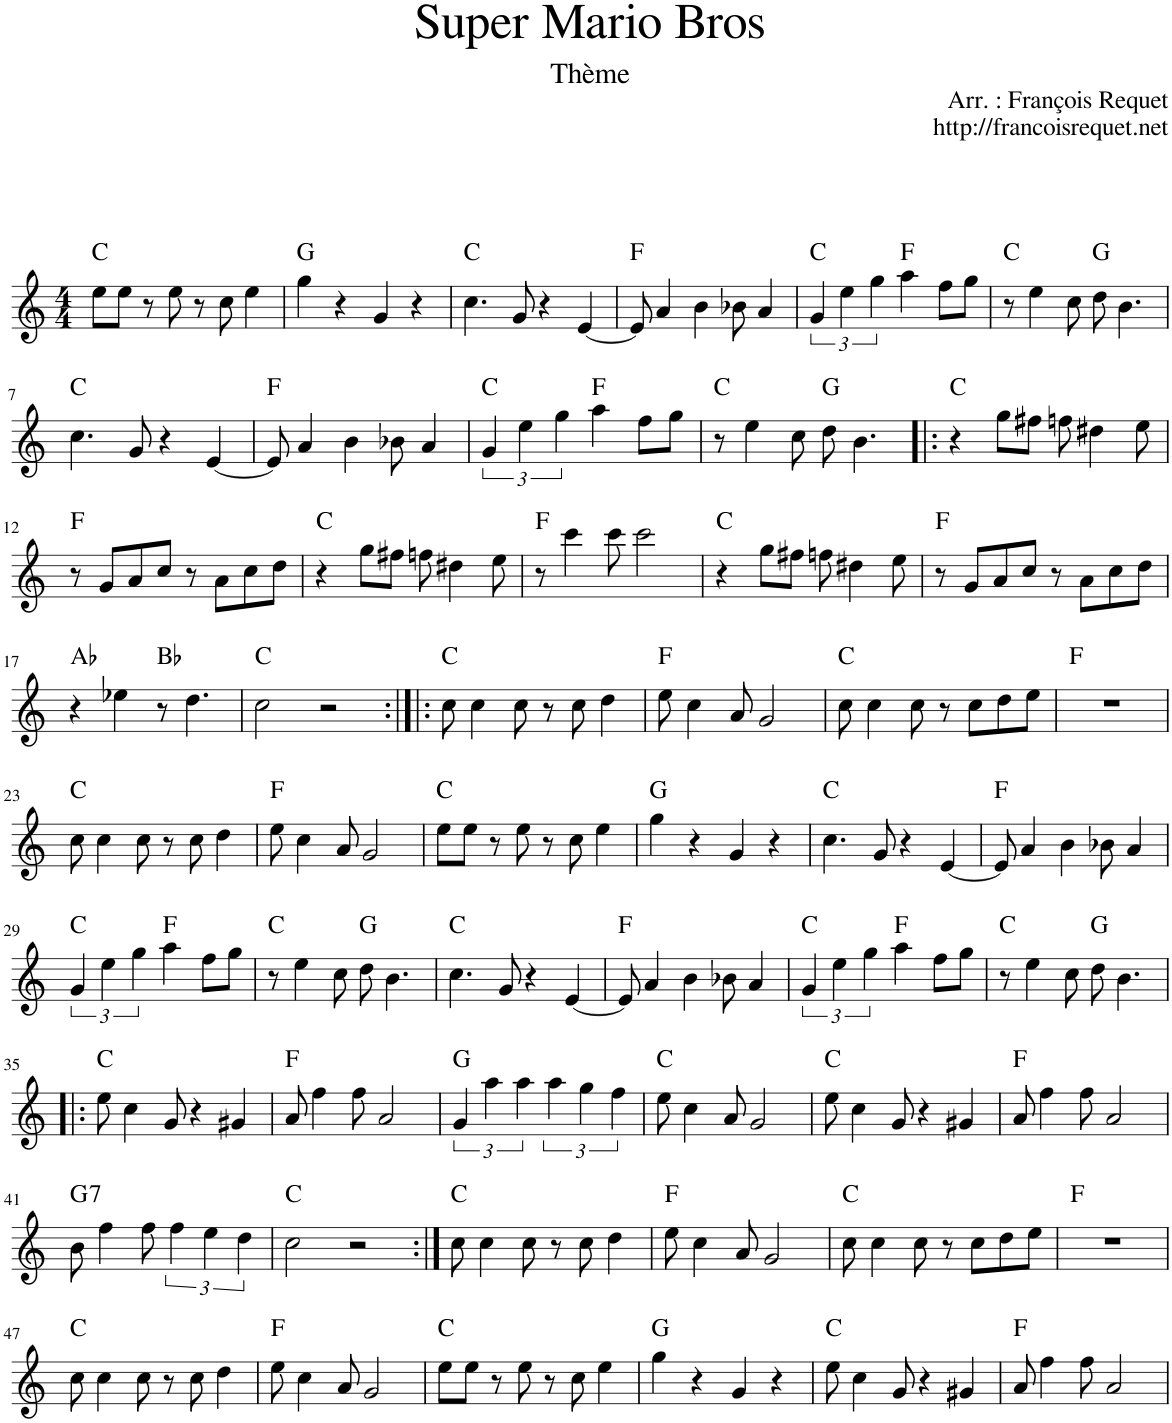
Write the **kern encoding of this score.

**kern	**harte
*part1	*part1
*staff1	*
*I"Flute	*
*I'Fl	*
*clefG2	*
*k[]	*
*M4/4	*
=1	=1
8ee\L	C:maj
8ee\J	.
8r	.
8ee\	.
8r	.
8cc\	.
4ee\	.
=2	=2
4gg\	G:maj
4r	.
4g/	.
4r	.
=3	=3
4.cc\	C:maj
8g/	.
4r	.
[4e/	.
=4	=4
8e/]	F:maj
4a/	.
4b\	.
8b-X\	.
4a/	.
=5	=5
6g/	C:maj
6ee\	.
6gg\	.
4aa\	F:maj
8ff\L	.
8gg\J	.
=6	=6
8r	C:maj
4ee\	.
8cc\	.
8dd\	G:maj
4.b\	.
!!LO:LB:g=z
=7	=7
4.cc\	C:maj
8g/	.
4r	.
[4e/	.
=8	=8
8e/]	F:maj
4a/	.
4b\	.
8b-X\	.
4a/	.
=9	=9
6g/	C:maj
6ee\	.
6gg\	.
4aa\	F:maj
8ff\L	.
8gg\J	.
=10	=10
8r	C:maj
4ee\	.
8cc\	.
8dd\	G:maj
4.b\	.
=11!|:	=11!|:
4r	C:maj
8gg\L	.
8ff#X\J	.
8ffn\	.
4dd#X\	.
8ee\	.
!!LO:LB:g=z
=12	=12
8r	F:maj
8g/L	.
8a/	.
8cc/J	.
8r	.
8a\L	.
8cc\	.
8dd\J	.
=13	=13
4r	C:maj
8gg\L	.
8ff#X\J	.
8ffn\	.
4dd#X\	.
8ee\	.
=14	=14
8r	F:maj
4ccc\	.
8ccc\	.
2ccc\	.
=15	=15
4r	C:maj
8gg\L	.
8ff#X\J	.
8ffn\	.
4dd#X\	.
8ee\	.
=16	=16
8r	F:maj
8g/L	.
8a/	.
8cc/J	.
8r	.
8a\L	.
8cc\	.
8dd\J	.
!!LO:LB:g=z
=17	=17
4r	Ab:maj
4ee-X\	.
8r	Bb:maj
4.dd\	.
=18	=18
2cc\	C:maj
2r	.
=19:|!|:	=19:|!|:
8cc\	C:maj
4cc\	.
8cc\	.
8r	.
8cc\	.
4dd\	.
=20	=20
8ee\	F:maj
4cc\	.
8a/	.
2g/	.
=21	=21
8cc\	C:maj
4cc\	.
8cc\	.
8r	.
8cc\L	.
8dd\	.
8ee\J	.
=22	=22
1r	F:maj
!!LO:LB:g=z
=23	=23
8cc\	C:maj
4cc\	.
8cc\	.
8r	.
8cc\	.
4dd\	.
=24	=24
8ee\	F:maj
4cc\	.
8a/	.
2g/	.
=25	=25
8ee\L	C:maj
8ee\J	.
8r	.
8ee\	.
8r	.
8cc\	.
4ee\	.
=26	=26
4gg\	G:maj
4r	.
4g/	.
4r	.
=27	=27
4.cc\	C:maj
8g/	.
4r	.
[4e/	.
=28	=28
8e/]	F:maj
4a/	.
4b\	.
8b-X\	.
4a/	.
!!LO:LB:g=z
=29	=29
6g/	C:maj
6ee\	.
6gg\	.
4aa\	F:maj
8ff\L	.
8gg\J	.
=30	=30
8r	C:maj
4ee\	.
8cc\	.
8dd\	G:maj
4.b\	.
=31	=31
4.cc\	C:maj
8g/	.
4r	.
[4e/	.
=32	=32
8e/]	F:maj
4a/	.
4b\	.
8b-X\	.
4a/	.
=33	=33
6g/	C:maj
6ee\	.
6gg\	.
4aa\	F:maj
8ff\L	.
8gg\J	.
=34	=34
8r	C:maj
4ee\	.
8cc\	.
8dd\	G:maj
4.b\	.
!!LO:LB:g=z
=35!|:	=35!|:
8ee\	C:maj
4cc\	.
8g/	.
4r	.
4g#X/	.
=36	=36
8a/	F:maj
4ff\	.
8ff\	.
2a/	.
=37	=37
6g/	G:maj
6aa\	.
6aa\	.
6aa\	.
6gg\	.
6ff\	.
=38	=38
8ee\	C:maj
4cc\	.
8a/	.
2g/	.
=39	=39
8ee\	C:maj
4cc\	.
8g/	.
4r	.
4g#X/	.
=40	=40
8a/	F:maj
4ff\	.
8ff\	.
2a/	.
!!LO:LB:g=z
=41	=41
!	!LO:H:kt=7
8b\	G:7
4ff\	.
8ff\	.
6ff\	.
6ee\	.
6dd\	.
=42	=42
2cc\	C:maj
2r	.
=43:|!	=43:|!
8cc\	C:maj
4cc\	.
8cc\	.
8r	.
8cc\	.
4dd\	.
=44	=44
8ee\	F:maj
4cc\	.
8a/	.
2g/	.
=45	=45
8cc\	C:maj
4cc\	.
8cc\	.
8r	.
8cc\L	.
8dd\	.
8ee\J	.
=46	=46
1r	F:maj
!!LO:LB:g=z
=47	=47
8cc\	C:maj
4cc\	.
8cc\	.
8r	.
8cc\	.
4dd\	.
=48	=48
8ee\	F:maj
4cc\	.
8a/	.
2g/	.
=49	=49
8ee\L	C:maj
8ee\J	.
8r	.
8ee\	.
8r	.
8cc\	.
4ee\	.
=50	=50
4gg\	G:maj
4r	.
4g/	.
4r	.
=51	=51
8ee\	C:maj
4cc\	.
8g/	.
4r	.
4g#X/	.
=52	=52
8a/	F:maj
4ff\	.
8ff\	.
2a/	.
=	=
*-	*-
